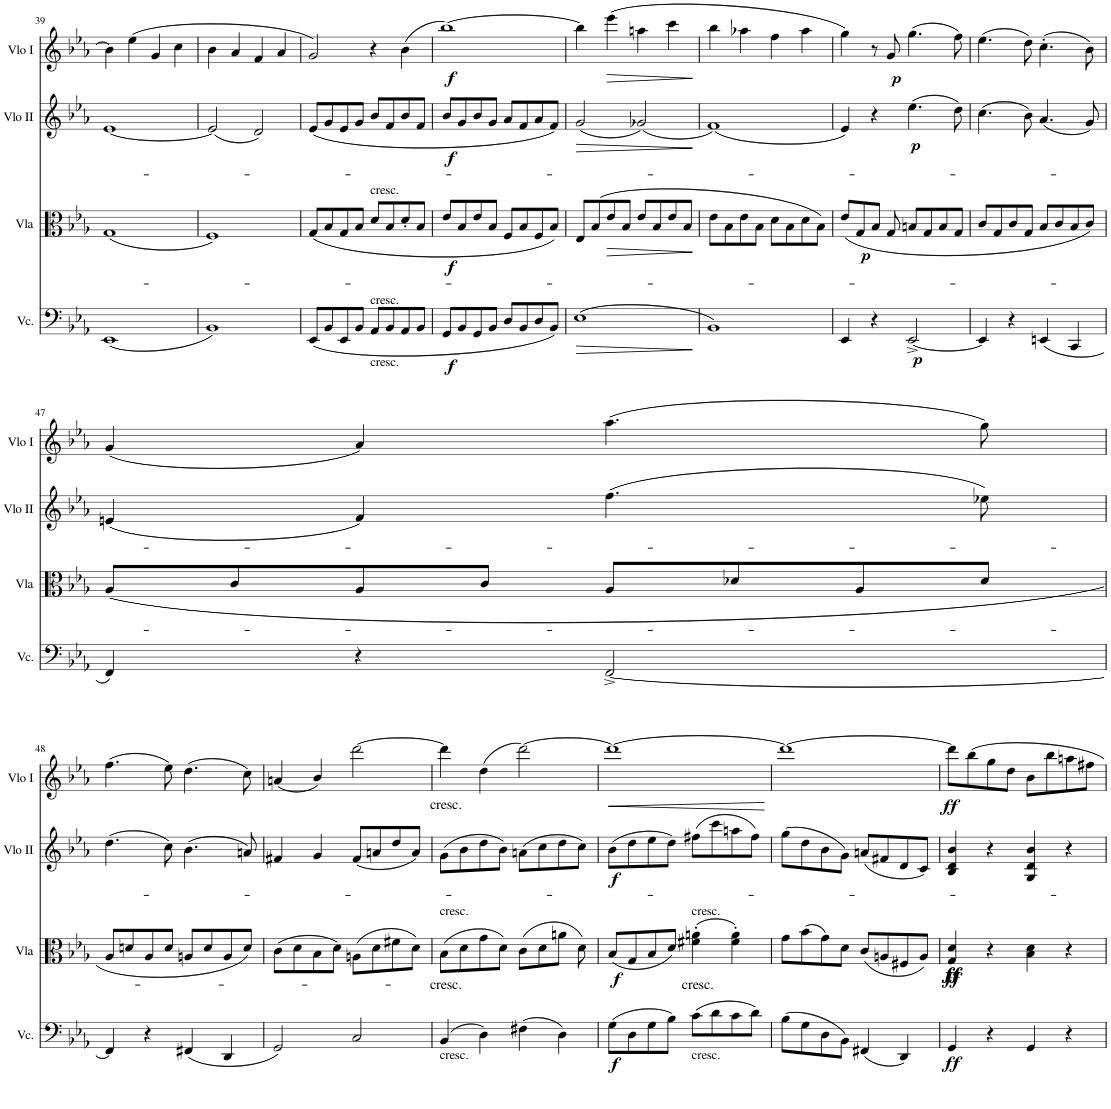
**kern	**dynam	**kern	**text	**dynam	**kern	**dynam	**kern	**text	**dynam
*part4	*part4	*part3	*part3	*part3	*part2	*part2	*part1	*part1	*part1
*staff4	*staff4	*staff3	*staff3	*staff3	*staff2	*staff2	*staff1	*staff1	*staff1
*I"Violoncello	*	*I"Viola	*	*	*I"Violino II	*	*I"Violino I	*	*
*I'Vc.	*	*I'Vla	*	*	*I'Vlo II	*	*I'Vlo I	*	*
!!LO:PB:g=z
*clefF4	*	*clefC3	*	*	*clefG2	*	*clefG2	*	*
*k[b-e-a-]	*	*k[b-e-a-]	*	*	*k[b-e-a-]	*	*k[b-e-a-]	*	*
*M4/4	*	*M4/4	*	*	*M4/4	*	*M4/4	*	*
*met(c)	*	*met(c)	*	*	*met(c)	*	*met(c)	*	*
=39	=39	=39	=39	=39	=39	=39	=39	=39	=39
(1EE-	.	(1G	.	.	[1e-	.	4b-\]	.	.
.	.	.	.	.	.	.	(4ee-\	.	.
.	.	.	.	.	.	.	4g/	.	.
.	.	.	.	.	.	.	4cc\	.	.
=40	=40	=40	=40	=40	=40	=40	=40	=40	=40
1BB-)	.	1F)	.	.	(2e-/]	.	4b-\	.	.
.	.	.	.	.	.	.	4a-/	.	.
.	.	.	.	.	2d/)	.	4f/	.	.
.	.	.	.	.	.	.	4a-/	.	.
=41	=41	=41	=41	=41	=41	=41	=41	=41	=41
(8EE-/L	.	(8G/L	.	.	(8e-/L	.	2g/)	.	.
8BB-/	.	8B-/	.	.	8g/	.	.	.	.
8EE-/	.	8G/	.	.	8e-/	.	.	.	.
8BB-/J	.	8B-/J	.	.	8g/J	.	.	.	.
!	!	!	!	!	!LO:TX:b:t=cresc.	!	!	!	!
!	!	!LO:TX:b:t=cresc.	!	!	!	!	!	!	!
!LO:TX:b:t=cresc.	!	!	!	!	!	!	!	!	!
8AA-/L	.	8d/L	.	.	8b-/L	.	4r	.	.
8BB-/	.	8B-/	.	.	8f/	.	.	.	.
8AA-/	.	8d'/	.	.	8b-/	.	(4b-\	.	.
8BB-/J	.	8B-/J	.	.	8f/J	.	.	.	.
=42	=42	=42	=42	=42	=42	=42	=42	=42	=42
!	!LO:DY:b	!	!	!LO:DY:b	!	!LO:DY:b	!	!	!LO:DY:b
8GG/L	f	8e-/L	.	f	8b-/L	f	[1bb-)	.	f
8BB-/	.	8B-/	.	.	8g/	.	.	.	.
8GG/	.	8e-/	.	.	8b-/	.	.	.	.
8BB-/J	.	8B-/J	.	.	8g/J	.	.	.	.
8D/L	.	8F/L	.	.	8a-/L	.	.	.	.
8BB-/	.	8B-/	.	.	8f/	.	.	.	.
8D/	.	8F/	.	.	8a-/	.	.	.	.
8BB-/J)	.	8B-/J)	.	.	8f/J)	.	.	.	.
=43	=43	=43	=43	=43	=43	=43	=43	=43	=43
!	!LO:HP:b	!	!	!	!	!LO:HP:b	!	!	!
(1E-	>	8E-/L	.	.	(2g/	>	4bb-\]	.	.
.	.	(8B-/	.	.	.	.	.	.	.
!	!	!	!	!LO:HP:b	!	!	!	!	!LO:HP:b
.	.	8e-/	.	>	.	.	(4eee-\	.	>
.	.	8B-/J	.	.	.	.	.	.	.
.	.	8e-/L	.	.	(2g-X/)	.	4aan\	.	.
.	.	8B-/	.	.	.	.	.	.	.
.	.	8e-/	.	.	.	.	4ccc\	.	.
.	.	8B-/J	.	.	.	.	.	.	.
.	]	.	.	]	.	]	.	.	]
=44	=44	=44	=44	=44	=44	=44	=44	=44	=44
1BB-)	.	8e-\L	.	.	(1f)	.	4bb-\	.	.
.	.	8B-\	.	.	.	.	.	.	.
.	.	8e-\	.	.	.	.	4aa-X\	.	.
.	.	8B-\J	.	.	.	.	.	.	.
.	.	8d\L	.	.	.	.	4ff\	.	.
.	.	8B-\	.	.	.	.	.	.	.
.	.	8d\	.	.	.	.	4aa-\	.	.
.	.	8B-\J)	.	.	.	.	.	.	.
=45	=45	=45	=45	=45	=45	=45	=45	=45	=45
4EE-/	.	(8e-/L	.	.	4e-/)	.	4gg\)	.	.
!	!	!	!	!LO:DY:b	!	!	!	!	!
.	.	8G/	.	p	.	.	.	.	.
4r	.	8B-/J	.	.	4r	.	8r	.	.
!	!	!	!	!	!	!	!	!	!LO:DY:b
.	.	8G/	.	.	.	.	8g/	.	p
!	!LO:DY:b	!	!	!	!	!LO:DY:b	!	!	!
[2EE-^/	p	8Bn/L	.	.	(4.ee-\	p	(4.gg\	.	.
.	.	8G/	.	.	.	.	.	.	.
.	.	8B/	.	.	.	.	.	.	.
.	.	8G/J	.	.	8dd\)	.	8ff\)	.	.
=46	=46	=46	=46	=46	=46	=46	=46	=46	=46
4EE-/]	.	8c/L	.	.	(4.cc\	.	(4.ee-\	.	.
.	.	8G/	.	.	.	.	.	.	.
4r	.	8c/	.	.	.	.	.	.	.
.	.	8G/J	.	.	8b-\)	.	8dd\)	.	.
(4EEn/	.	8B-/L	.	.	(4.a-/	.	(4.cc'\	.	.
.	.	8c/	.	.	.	.	.	.	.
4CC/	.	8B-/	.	.	.	.	.	.	.
.	.	8c/J)	.	.	8g/)	.	8b-\)	.	.
!!LO:LB:g=z
=47	=47	=47	=47	=47	=47	=47	=47	=47	=47
4FF/)	.	(8A-/L	.	.	(4en/	.	(4g/	.	.
.	.	8c/	.	.	.	.	.	.	.
4r	.	8A-/	.	.	4f/)	.	4a-/)	.	.
.	.	8c/J	.	.	.	.	.	.	.
[2FF^/	.	8A-/L	.	.	(4.ff\	.	(4.aa-\	.	.
.	.	8d-X/	.	.	.	.	.	.	.
.	.	8A-/	.	.	.	.	.	.	.
.	.	8d-/J	.	.	8ee-X\)	.	8gg\)	.	.
!!LO:LB:g=z
=48	=48	=48	=48	=48	=48	=48	=48	=48	=48
4FF/]	.	8A-/L	.	.	(4.dd\	.	(4.ff\	.	.
.	.	8dn/	.	.	.	.	.	.	.
4r	.	8A-/	.	.	.	.	.	.	.
.	.	8d/J	.	.	8cc\)	.	8ee-\)	.	.
(4FF#X/	.	8An/L	.	.	(4.b-\	.	(4.dd\	.	.
.	.	8d/	.	.	.	.	.	.	.
4DD/	.	8A/	.	.	.	.	.	.	.
.	.	8d/J)	.	.	8an/)	.	8cc\)	.	.
=49	=49	=49	=49	=49	=49	=49	=49	=49	=49
2GG/)	.	(8c\L	.	.	4f#X/	.	(4an/	.	.
.	.	8d\	.	.	.	.	.	.	.
.	.	8B-\	.	.	4g/	.	4b-/)	.	.
.	.	8d\J)	.	.	.	.	.	.	.
2C/	.	(8An\L	.	.	(8f#/L	.	[2ddd\	.	.
.	.	8d\	.	.	8an/	.	.	.	.
.	.	8f#X\	.	.	8dd/	.	.	.	.
.	.	8d\J)	.	.	8a/J)	.	.	.	.
=50	=50	=50	=50	=50	=50	=50	=50	=50	=50
!	!	!	!	!	!LO:TX:b:t=cresc.	!	!	!	!
!LO:TX:b:t=cresc.	!	!	!	!	!	!	!	!	!
!	!	!	!LO:LY:b	!	!	!	!	!LO:LY:b	!
(4BB-/	.	(8B-\L	cresc.	.	(8g\L	.	4ddd\]	cresc.	.
.	.	8d\	.	.	8b-\	.	.	.	.
4D\)	.	8g\	.	.	8dd\	.	(4dd\	.	.
.	.	8d\J)	.	.	8b-\J)	.	.	.	.
(4F#X\	.	(8c\L	.	.	(8an\L	.	[2ddd\)	.	.
.	.	8d\	.	.	8cc\	.	.	.	.
4D\)	.	8an\J	.	.	8dd\	.	.	.	.
.	.	8d\)	.	.	8cc\J)	.	.	.	.
=51	=51	=51	=51	=51	=51	=51	=51	=51	=51
!	!LO:DY:b	!	!	!LO:DY:b	!	!LO:DY:b	!	!	!LO:HP:b
(8G\L	f	(8B-/L	.	f	(8b-\L	f	1ddd_	.	<
8D\	.	8G/	.	.	8dd\	.	.	.	.
8G\	.	8B-/	.	.	8ee-\	.	.	.	.
8B-\J)	.	8d/J)	.	.	8dd\J)	.	.	.	.
!	!	!	!	!	!LO:TX:b:t=cresc.	!	!	!	!
!LO:TX:b:t=cresc.	!	!	!	!	!	!	!	!	!
!	!	!	!LO:LY:b	!	!	!	!	!	!
(8c\L	.	(4f#X\' 4an\'	cresc.	.	(8ff#X\L	.	.	.	.
8d\	.	.	.	.	8ccc\	.	.	.	.
8c\	.	4f#\' 4a\')	.	.	8aan\	.	.	.	.
8d\J)	.	.	.	.	8ff#\J)	.	.	.	.
.	.	.	.	.	.	.	.	.	[
=52	=52	=52	=52	=52	=52	=52	=52	=52	=52
(8B-\L	.	8g\L	.	.	(8gg\L	.	1ddd_	.	.
8G\	.	(8b-\	.	.	8dd\	.	.	.	.
8D\	.	8g\)	.	.	8b-\	.	.	.	.
8BB-\J)	.	8d\J	.	.	8g\J)	.	.	.	.
(4FF#X/	.	(8c/L	.	.	(8an/L	.	.	.	.
.	.	8An/	.	.	8f#X/	.	.	.	.
4DD/)	.	8F#X/	.	.	8d/	.	.	.	.
.	.	8A/J)	.	.	8c/J)	.	.	.	.
=53	=53	=53	=53	=53	=53	=53	=53	=53	=53
!	!LO:DY:b	!	!	!LO:DY:b	!	!	!	!	!
!	!	!	!	!LO:DY:n=1:b	!	!	!	!	!
!	!	!	!	!LO:DY:n=2:b	!	!	!	!	!LO:DY:b
4GG/	ff	4G/ 4d/	.	ff ff ff	4B-/ 4d/ 4b-/	.	8ddd\L]	.	ff
.	.	.	.	.	.	.	8bb-\	.	.
4r	.	4r	.	.	4r	.	8gg\	.	.
.	.	.	.	.	.	.	8dd\J	.	.
4GG/	.	4B-\ 4d\	.	.	4G/ 4d/ 4b-/	.	8b-\L	.	.
.	.	.	.	.	.	.	8bb-\	.	.
4r	.	4r	.	.	4r	.	8aan\	.	.
.	.	.	.	.	.	.	8ff#X\J	.	.
=	=	=	=	=	=	=	=	=	=
*-	*-	*-	*-	*-	*-	*-	*-	*-	*-
